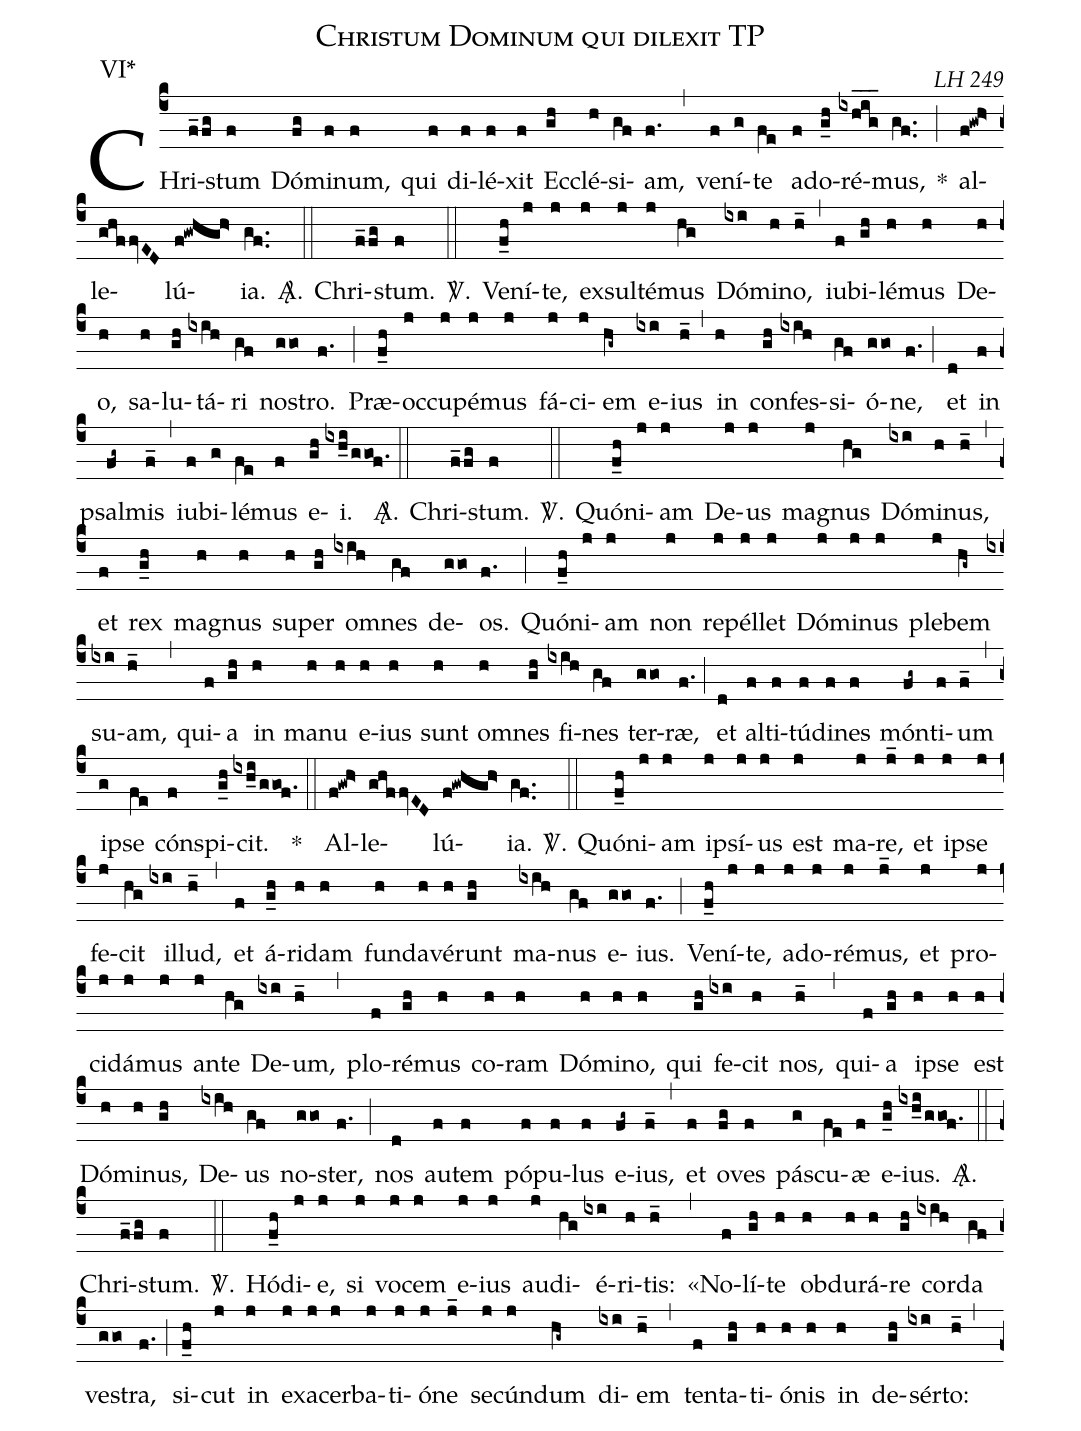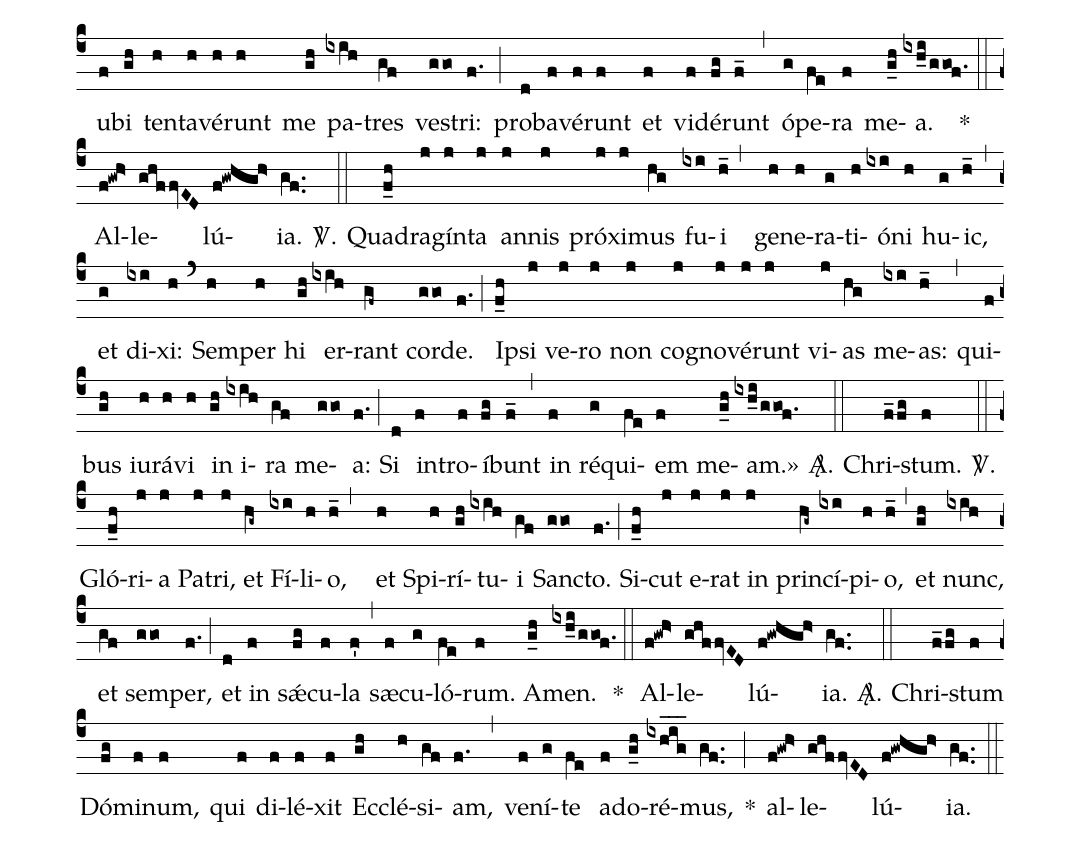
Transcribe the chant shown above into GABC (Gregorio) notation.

name: Christum Dominum qui dilexit TP;
commentary: LH 249;
annotation: VI*;
mode: 6;
%%
(c4)
CHri(f_fg)stum(f) Dó(fg)mi(f)num,(f) qui(f) di(f)lé(f)xit(f) Ec(gh)clé(h)si(gf)am,(f.) (,)
ve(f)ní(g)te(fe) a(f)do(g_h)ré(ixhig___)mus,(gf..) *(;)
al(f!gwh>)le(ghffvED)lú(f!gwhgh>)ia.(gf..) <sp>A/</sp>.(::)

Chri(f_fg)stum.(f) <sp>V/</sp>.(::)

Ve(f_h)ní(j)te,(j) ex(j)sul(j)té(j)mus(hg) Dó(ixi)mi(h)no,(h_) (,)
iu(f)bi(gh)lé(h)mus(h) De(h)o,(h) sa(h)lu(gh)tá(ixih)ri(gf) no(ggo)stro.(f.) (;)
Præ(f_h)oc(j)cu(j)pé(j)mus(j) fá(j)ci(j)em(hg~) e(ixi)ius(h_) (,)
in(h) con(gh)fes(ixih)si(gf)ó(ggo)ne,(f.) (;)
et(d) in(f) psal(fg~)mis(f_) (,)
iu(f)bi(g)lé(fe)mus(f) e(gh)i.(ixh_i/ggof.) <sp>A/</sp>.(::)

Chri(f_fg)stum.(f) <sp>V/</sp>.(::)

Quó(f_h)ni(j)am(j) De(j)us(j) ma(j)gnus(hg) Dó(ixi)mi(h)nus,(h_) (,)
et(f) rex(g_h) ma(h)gnus(h) su(h)per(gh) om(ixih)nes(gf) de(ggo)os.(f.) (;)
Quó(f_h)ni(j)am(j) non(j) re(j)pél(j)let(j) Dó(j)mi(j)nus(j) ple(j)bem(hg~) su(ixi)am,(h_) (,)
qui(f)a(gh) in(h) ma(h)nu(h) e(h)ius(h) sunt(h) om(h)nes(gh) fi(ixih)nes(gf) ter(ggo)ræ,(f.) (;)
et(d) al(f)ti(f)tú(f)di(f)nes(f) món(fg~)ti(f)um(f_) (,)
i(g)pse(fe) cón(f)spi(g_h)cit.(ixh_i/ggof.) *(::)

Al(f!gwh>)le(ghffvED)lú(f!gwhgh>)ia.(gf..) <sp>V/</sp>.(::)

Quó(f_h)ni(j)am(j) i(j)psí(j)us(j) est(j) ma(j)re,(j_) et(j) i(j)pse(j) fe(j)cit(hg) il(ixi)lud,(h_) (,)
et(f) á(g_h)ri(h)dam(h) fun(h)da(h)vé(h)runt(gh) ma(ixih)nus(gf) e(ggo)ius.(f.) (;)
Ve(f_h)ní(j)te,(j) a(j)do(j)ré(j)mus,(j_) et(j) pro(j)ci(j)dá(j)mus(j) an(j)te(hg) De(ixi)um,(h_) (,)
plo(f)ré(gh)mus(h) co(h)ram(h) Dó(h)mi(h)no,(h) qui(gh) fe(ixi)cit(h) nos,(h_) (,)
qui(f)a(gh) i(h)pse(h) est(h) Dó(h)mi(h)nus,(gh) De(ixih)us(gf) no(ggo)ster,(f.) (;)
nos(d) au(f)tem(f) pó(f)pu(f)lus(f) e(fg~)ius,(f_) (,)
et(f) o(fg)ves(f) pá(g)scu(fe)æ(f) e(g_h)ius.(ixh_i/ggof.) <sp>A/</sp>.(::)

Chri(f_fg)stum.(f) <sp>V/</sp>.(::)

Hó(f_h)di(j)e,(j) si(j) vo(j)cem(j) e(j)ius(j) au(j)di(hg)é(ixi)ri(h)tis:(h_) (,)
«No(f)lí(gh)te(h) ob(h)du(h)rá(h)re(gh) cor(ixih)da(gf) ve(ggo)stra,(f.) (;)
si(f_h)cut(j) in(j) e(j)xa(j)cer(j)ba(j)ti(j)ó(j)ne(j_) se(j)cún(j)dum(hg~) di(ixi)em(h_) (,)
ten(f)ta(gh)ti(h)ó(h)nis(h) in(h) de(gh)sér(ixi)to:(h_) (,)
u(f)bi(gh) ten(h)ta(h)vé(h)runt(h) me(gh) pa(ixih)tres(gf) ve(ggo)stri:(f.) (;)
pro(d)ba(f)vé(f)runt(f) et(f) vi(f)dé(fg)runt(f_) (,)
ó(g)pe(fe)ra(f) me(g_h)a.(ixh_i/ggof.) *(::)

Al(f!gwh>)le(ghffvED)lú(f!gwhgh>)ia.(gf..) <sp>V/</sp>.(::)

Qua(f_h)dra(j)gín(j)ta(j) an(j)nis(j) pró(j)xi(j)mus(hg) fu(ixi)i(h_,) ge(h)ne(h)ra(g)ti(h)ó(ixi)ni(h) hu(g)ic,(h_) (,)
et(g) di(ixi)xi:(h) (`)
Sem(h)per(h) hi(gh) er(ixih)rant(gf~) cor(ggo)de.(f.) (;)
I(f_h)psi(j) ve(j)ro(j) non(j) co(j)gno(j)vé(j)runt(j) vi(j)as(hg) me(ixi)as:(h_) (,)
qui(f)bus(gh) iu(h)rá(h)vi(h) in(gh) i(ixih)ra(gf) me(ggo)a:(f.) (;)
Si(d) in(f)tro(f)í(fg)bunt(f_) (,)
in(f) ré(g)qui(fe)em(f) me(g_h)am.»(ixh_i/ggof.) <sp>A/</sp>.(::)

Chri(f_fg)stum.(f) <sp>V/</sp>.(::)

Gló(f_h)ri(j)a(j) Pa(j)tri,(j) et(hg~) Fí(ixi)li(h)o,(h_,) et(h) Spi(h)rí(gh)tu(ixih)i(gf) San(ggo)cto.(f.) (;)
Si(f_h)cut(j) e(j)rat(j) in(j) prin(hg~)cí(ixi)pi(h)o,(h_) (,)
et(gh) nunc,(ixih) et(gf) sem(ggo)per,(f.) (;)
et(d) in(f)  sǽ(fg)cu(f)la(f') (,)
sæ(f)cu(g)ló(fe)rum.(f) A(g_h)men.(ixh_i/ggof.) *(::)

Al(f!gwh>)le(ghffvED)lú(f!gwhgh>)ia.(gf..) <sp>A/</sp>.(::)

Chri(f_fg)stum(f) Dó(fg)mi(f)num,(f) qui(f) di(f)lé(f)xit(f) Ec(gh)clé(h)si(gf)am,(f.) (,)
ve(f)ní(g)te(fe) a(f)do(g_h)ré(ixhig___)mus,(gf..) *(;)
al(f!gwh>)le(ghffvED)lú(f!gwhgh>)ia.(gf..) (::)
